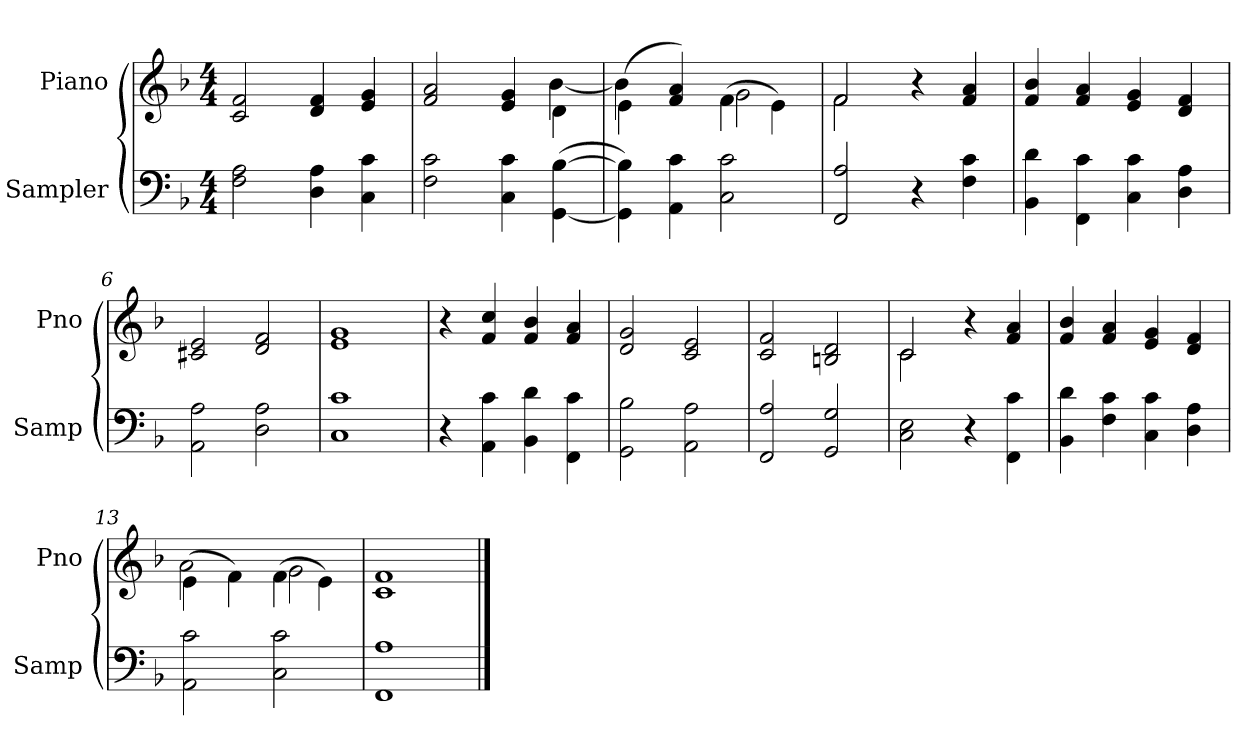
**kern	**kern
*part2	*part1
*staff2	*staff1
*I"Sampler	*I"Piano
*I'Samp	*I'Pno
*clefF4	*clefG2
*k[b-]	*k[b-]
*F:	*F:
*M4/4	*M4/4
=1	=1
2F 2A	2c 2f
4D 4A	4d 4f
4C 4c	4e 4g
=2	=2
*	*^
2F 2c	2f 2a	2.ryy
4C 4c	4e 4g	.
([4GG [4B-	(4d\	[4b-)
=3	=3	=3
4GG\] 4B-\])	(4e\	4b-]
4AA 4c	4f 4a)	4ryy
2C 2c	(4f\	2g
.	4e\)	.
=4	=4	=4
2FF 2A	2f/	2f
4r	4r	2ryy
4F 4c	4f 4a	.
*	*v	*v
=5	=5
4BB- 4d	4f 4b-
4FF 4c	4f 4a
4C 4c	4e 4g
4D 4A	4d 4f
=6	=6
2AA 2A	2c#X 2e
2D 2A	2d 2f
=7	=7
1C 1c	1e 1g
=8	=8
4r	4r
4AA 4c	4f 4cc
4BB- 4d	4f 4b-
4FF 4c	4f 4a
=9	=9
2GG 2B-	2d 2g
2AA 2A	2c 2e
=10	=10
2FF 2A	2c 2f
2GG 2G	2Bn 2d
=11	=11
*	*^
2C 2E	2c/	2c
4r	4r	2ryy
4FF 4c	4f 4a	.
*	*v	*v
=12	=12
4BB- 4d	4f 4b-
4F 4c	4f 4a
4C 4c	4e 4g
4D 4A	4d 4f
=13	=13
*	*^
2AA 2c	(4e\	2a
.	4f\)	.
2C 2c	(4f\	2g
.	4e\)	.
*	*v	*v
=14	=14
1FF 1A	1c 1f
==	==
*-	*-
